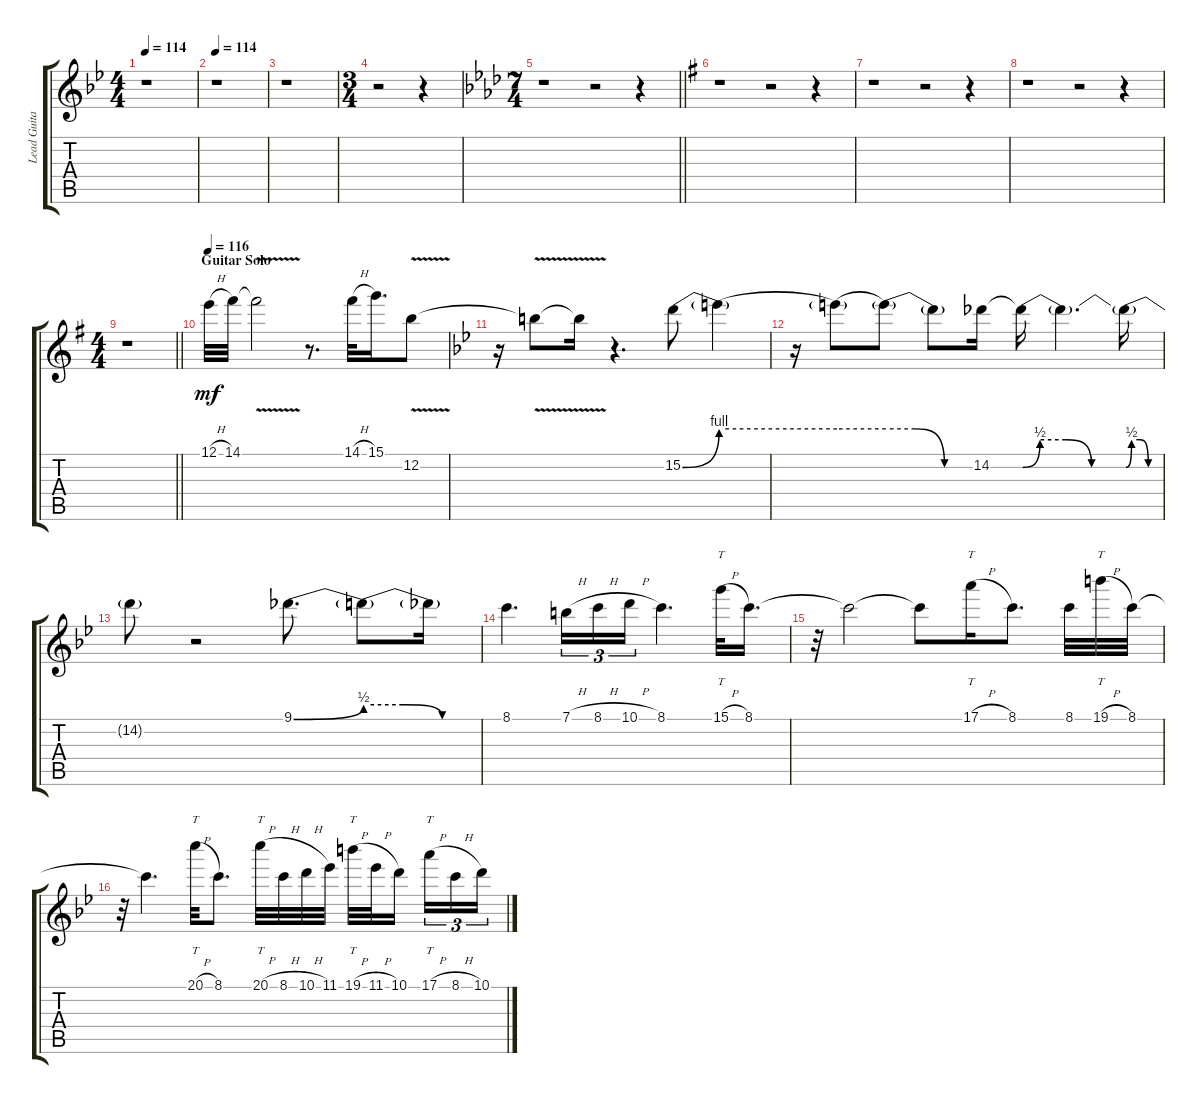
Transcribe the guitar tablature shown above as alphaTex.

\track ("Lead Guitar" "Lead Guita") {instrument overdrivenguitar}
\staff {score tabs}
\tuning (E4 B3 G3 D3 A2 E2) {hide}
\ts (4 4)
\tempo 114
\clef g2
\ks bb
r.1{dy mf} |
\tempo 114
r.1 |
r.1 |
\ts (3 4)
r.2 r.4 |
\ts (7 4)
\barLineRight lightlight
\ks ab
r.1 r.2 r.4 |
\ks g
r.1 r.2 r.4 |
r.1 r.2 r.4 |
r.1 r.2 r.4 |
\ts (4 4)
\barLineRight lightlight
r.1 |
\section ("" "Guitar Solo")
\tempo 116
12.1{h}.32 14.1.32 14.1{v t}.2 r.8{d} 14.1{h}.32 15.1.16{d} 12.2{v}.8 |
\ks bb
r.16 12.2{v t}.8 12.2{v t}.16 r.4{d} 15.2{be (bend 0 0 60 4)}.8 15.2{be (hold 0 4 60 4) t}.4 |
r.16 15.2{be (hold 0 4 60 4) t}.8 15.2{be (custom 0 4 20 4 40 0 60 0) t}.8 15.2{t}.8 14.2.16 14.2{be (custom 0 0 10 2 25 2 40 0 60 0) t}.16 14.2{t}.4{d} 14.2{be (custom 0 0 10 2 25 2 40 0 60 0) t}.16 |
14.2{t}.8 r.2 9.1{be (bend 0 0 60 2)}.8{d} 9.1{be (custom 0 2 20 2 40 0 60 0) t}.8 9.1{t}.16 |
8.1.4{d} 7.1{h}.16{tu (3 2)} 8.1{h}.16{tu (3 2)} 10.1{h}.16{tu (3 2)} 8.1.4{d} 15.1{h}.32{tt} 8.1.16{d} |
r.32 8.1{t}.2 8.1{t}.8 17.1{h}.16{tt} 8.1.8{d} 8.1.32 19.1{h}.32{tt} 8.1.32 |
r.32 8.1{t}.4{d} 20.1{h}.32{tt} 8.1.8{d} 20.1{h}.32{tt} 8.1{h}.32 10.1{h}.32 11.1.32 19.1{h}.32{tt} 11.1{h}.32 10.1.16 17.1{h}.16{tt tu (3 2)} 8.1{h}.16{tu (3 2)} 10.1.16{tu (3 2)}
